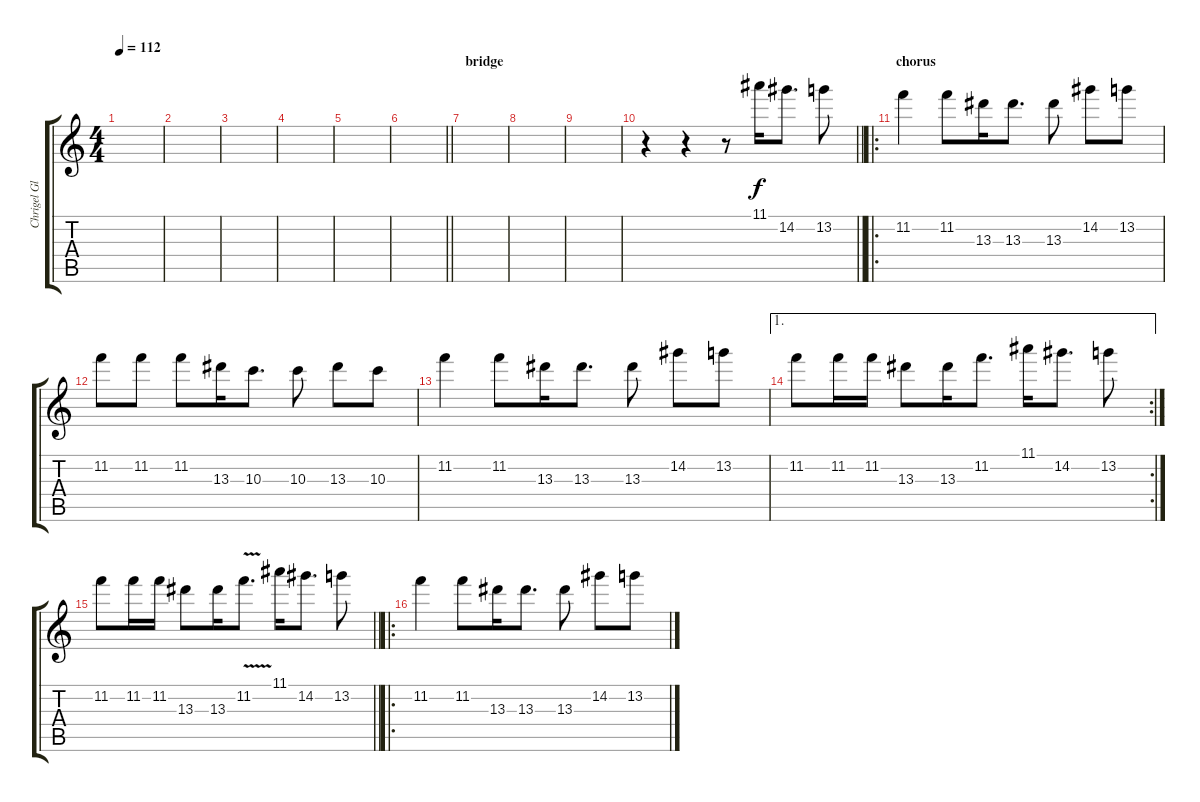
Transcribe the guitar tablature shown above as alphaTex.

\track ("Chrigel Glanzmann" "Chrigel Gl") {instrument piccolo}
\staff {score tabs}
\tuning (B5 Gb5 D5 A4 E4 B3) {hide}
\ts (4 4)
\tempo 112
\clef g2
\ks c
|
|
|
|
|
\barLineRight lightlight
|
\section ("" "bridge")
|
|
|
\barLineRight lightlight
r.4 r.4 r.8 11.1.16 14.2.8{d} 13.2.8 |
\ro
\section ("" "chorus")
11.2.4 11.2.8 13.3.16 13.3.8{d} 13.3.8 14.2.8 13.2.8 |
11.2.8 11.2.8 11.2.8 13.3.16 10.3.8{d} 10.3.8 13.3.8 10.3.8 |
11.2.4 11.2.8 13.3.16 13.3.8{d} 13.3.8 14.2.8 13.2.8 |
\ae 1
\rc 2
11.2.8 11.2.16 11.2.16 13.3.8 13.3.16 11.2.8{d} 11.1.16 14.2.8{d} 13.2.8 |
\barLineRight lightlight
11.2.8 11.2.16 11.2.16 13.3.8 13.3.16 11.2{v}.8{d} 11.1.16 14.2.8{d} 13.2.8 |
\ro
\section ("" "")
11.2.4 11.2.8 13.3.16 13.3.8{d} 13.3.8 14.2.8 13.2.8
